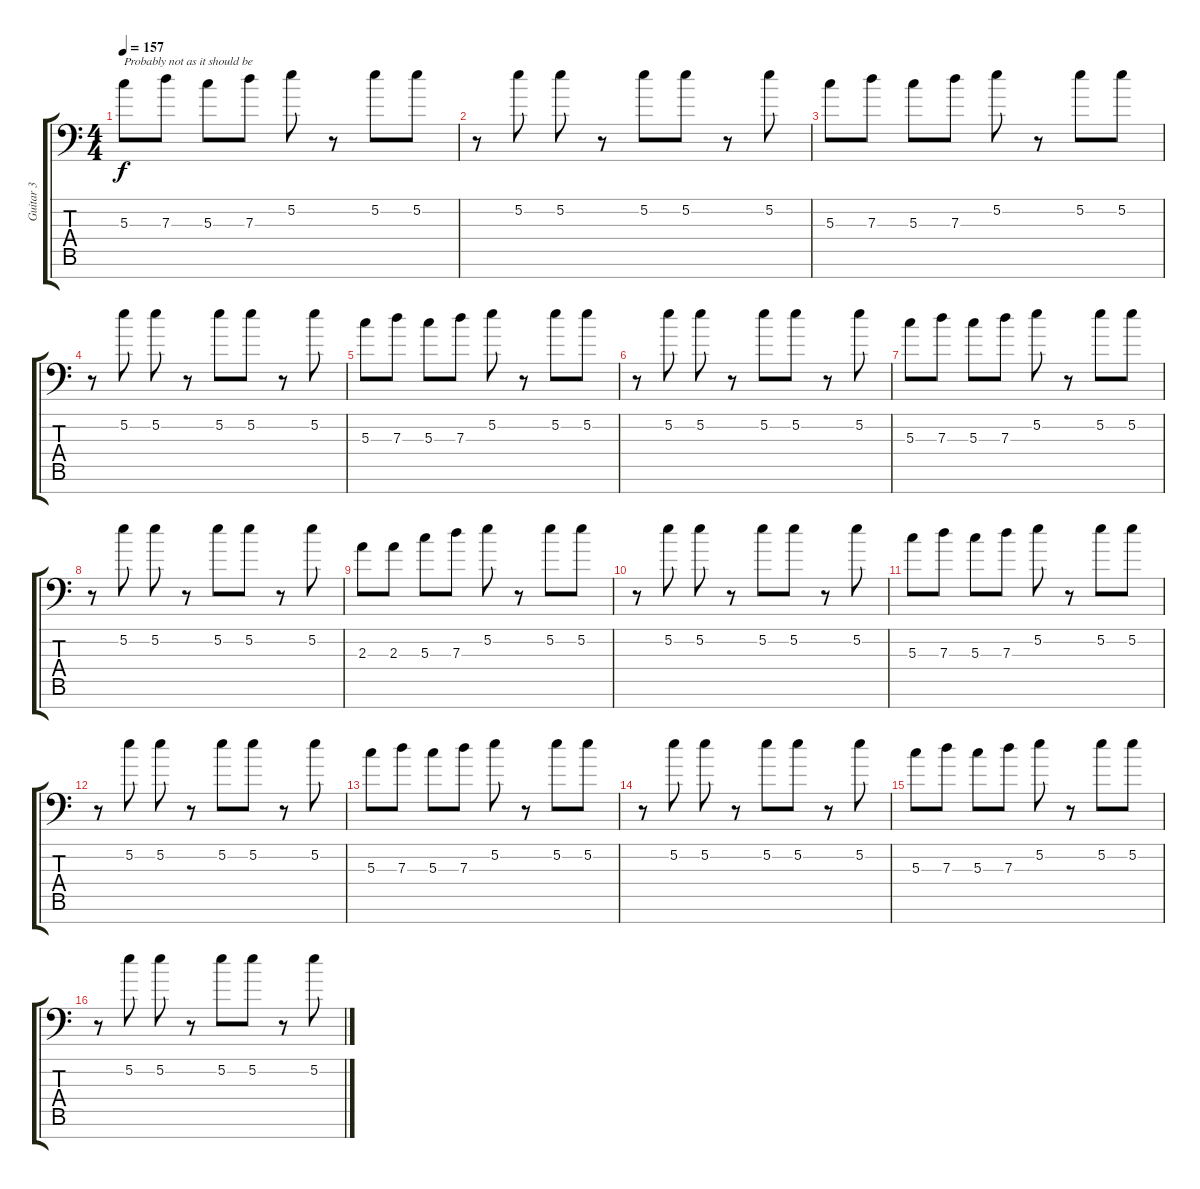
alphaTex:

\track ("Guitar 3" "Guitar 3") {instrument electricguitarjazz}
\staff {score tabs}
\tuning (E4 B3 G3 D3 A2 E2 A1) {hide}
\ts (4 4)
\tempo 157
\clef f4
\ks c
5.3.8{txt "Probably not as it should be" dy f volume 8 instrument distortionguitar} 7.3.8 5.3.8 7.3.8 5.2.8 r.8 5.2.8 5.2.8 |
r.8 5.2.8 5.2.8 r.8 5.2.8 5.2.8 r.8 5.2.8 |
5.3.8 7.3.8 5.3.8 7.3.8 5.2.8 r.8 5.2.8 5.2.8 |
r.8 5.2.8 5.2.8 r.8 5.2.8 5.2.8 r.8 5.2.8 |
5.3.8 7.3.8 5.3.8 7.3.8 5.2.8 r.8 5.2.8 5.2.8 |
r.8 5.2.8 5.2.8 r.8 5.2.8 5.2.8 r.8 5.2.8 |
5.3.8 7.3.8 5.3.8 7.3.8 5.2.8 r.8 5.2.8 5.2.8 |
r.8 5.2.8 5.2.8 r.8 5.2.8 5.2.8 r.8 5.2.8 |
2.3.8{volume 9 instrument distortionguitar} 2.3.8 5.3.8 7.3.8 5.2.8 r.8 5.2.8 5.2.8 |
r.8 5.2.8 5.2.8 r.8 5.2.8 5.2.8 r.8 5.2.8 |
5.3.8 7.3.8 5.3.8 7.3.8 5.2.8 r.8 5.2.8 5.2.8 |
r.8 5.2.8 5.2.8 r.8 5.2.8 5.2.8 r.8 5.2.8 |
5.3.8 7.3.8 5.3.8 7.3.8 5.2.8 r.8 5.2.8 5.2.8 |
r.8 5.2.8 5.2.8 r.8 5.2.8 5.2.8 r.8 5.2.8 |
5.3.8 7.3.8 5.3.8 7.3.8 5.2.8 r.8 5.2.8 5.2.8 |
r.8 5.2.8 5.2.8 r.8 5.2.8 5.2.8 r.8 5.2.8
